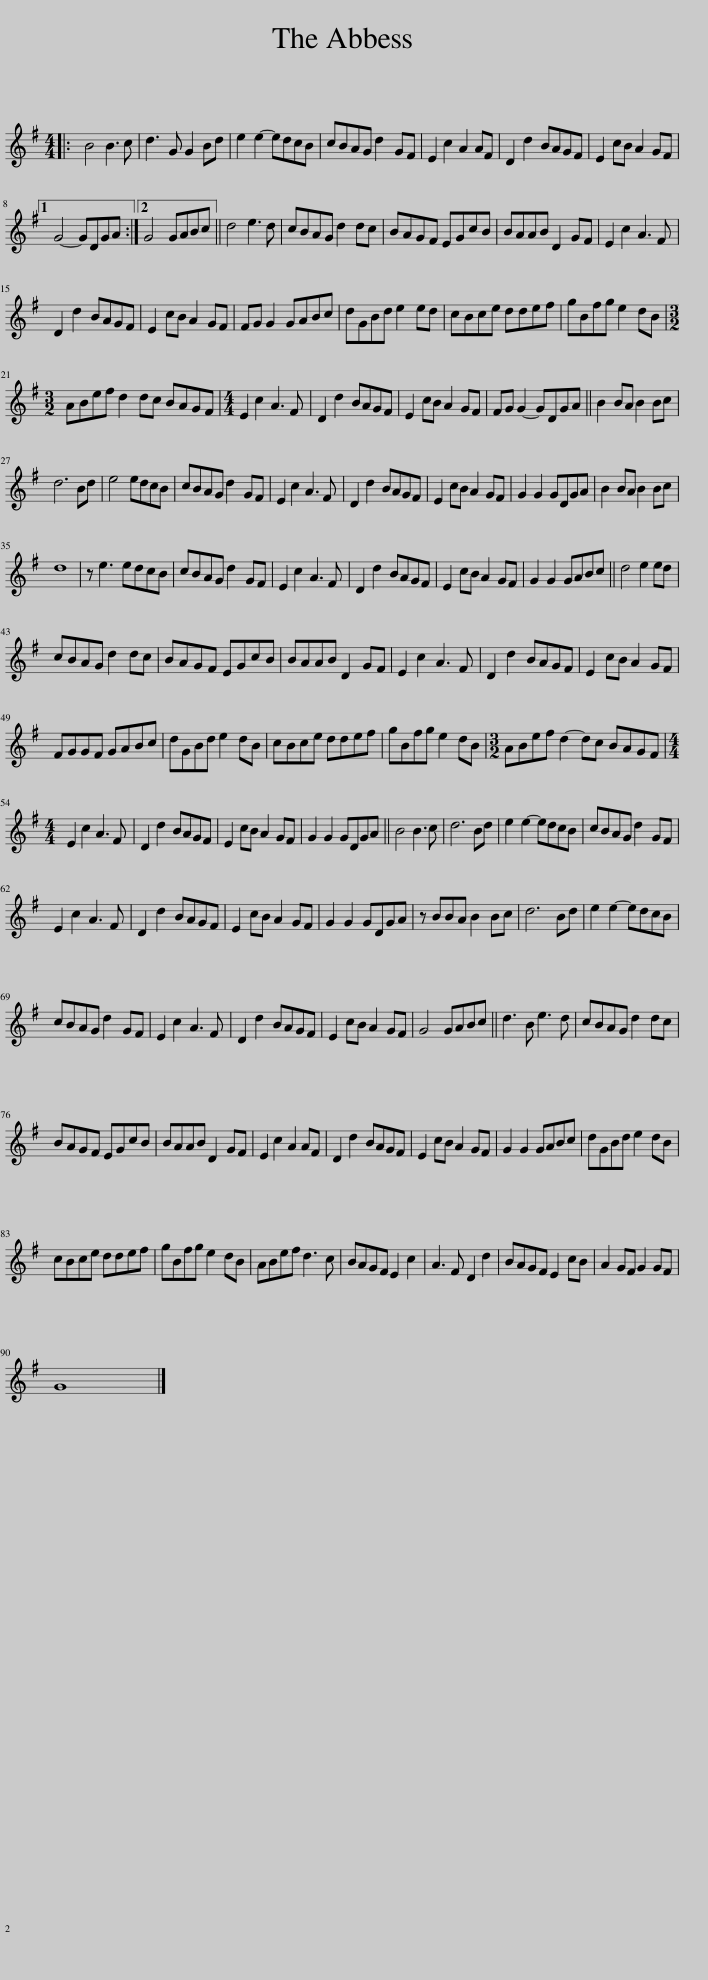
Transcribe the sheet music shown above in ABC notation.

X:1
L:1/8
M:4/4
I:linebreak $
K:G
V:1 treble
V:1
|: B4 B3 c | d3 G G2 Bd | e2 e2- edcB | cBAG d2 GF | E2 c2 A2 AF | %5
 D2 d2 BAGF | E2 cB A2 GF |1$ G4- GDGA :|2 G4 GABc || d4 e3 d | %10
 cBAG d2 dc | BAGF EGcB | BAAB D2 GF | E2 c2 A3 F |$ D2 d2 BAGF | %15
 E2 cB A2 GF | FG G2 GABc | dGBd e2 ed | cBce ddef | gBfg e2 dB |$ %20
[M:3/2] ABef d2 dc BAGF |[M:4/4] E2 c2 A3 F | D2 d2 BAGF | E2 cB A2 GF | FG G2- GDGA || %25
 B2 BA B2 Bc |$ d6 Bd | e4 edcB | cBAG d2 GF | E2 c2 A3 F | %30
 D2 d2 BAGF | E2 cB A2 GF | G2 G2 GDGA | B2 BA B2 Bc |$ d8 | %35
 z e3 edcB | cBAG d2 GF | E2 c2 A3 F | D2 d2 BAGF | E2 cB A2 GF | %40
 G2 G2 GABc || d4 e2 ed |$ cBAG d2 dc | BAGF EGcB | BAAB D2 GF | %45
 E2 c2 A3 F | D2 d2 BAGF | E2 cB A2 GF |$ FGGF GABc | dGBd e2 dB | %50
 cBce ddef | gBfg e2 dB |[M:3/2] ABef d2- dc BAGF |$[M:4/4] E2 c2 A3 F | D2 d2 BAGF | %55
 E2 cB A2 GF | G2 G2 GDGA || B4 B3 c | d6 Bd | e2 e2- edcB | %60
 cBAG d2 GF |$ E2 c2 A3 F | D2 d2 BAGF | E2 cB A2 GF | G2 G2 GDGA | %65
 z BBA B2 Bc | d6 Bd | e2 e2- edcB |$ cBAG d2 GF | E2 c2 A3 F | %70
 D2 d2 BAGF | E2 cB A2 GF | G4 GABc || d3 B e3 d | cBAG d2 dc |$ %75
 BAGF EGcB | BAAB D2 GF | E2 c2 A2 AF | D2 d2 BAGF | E2 cB A2 GF | %80
 G2 G2 GABc | dGBd e2 dB |$ cBce ddef | gBfg e2 dB | ABef d3 c | %85
 BAGF E2 c2 | A3 F D2 d2 | BAGF E2 cB | A2 GF G2 GF |$ G8 |] %90
